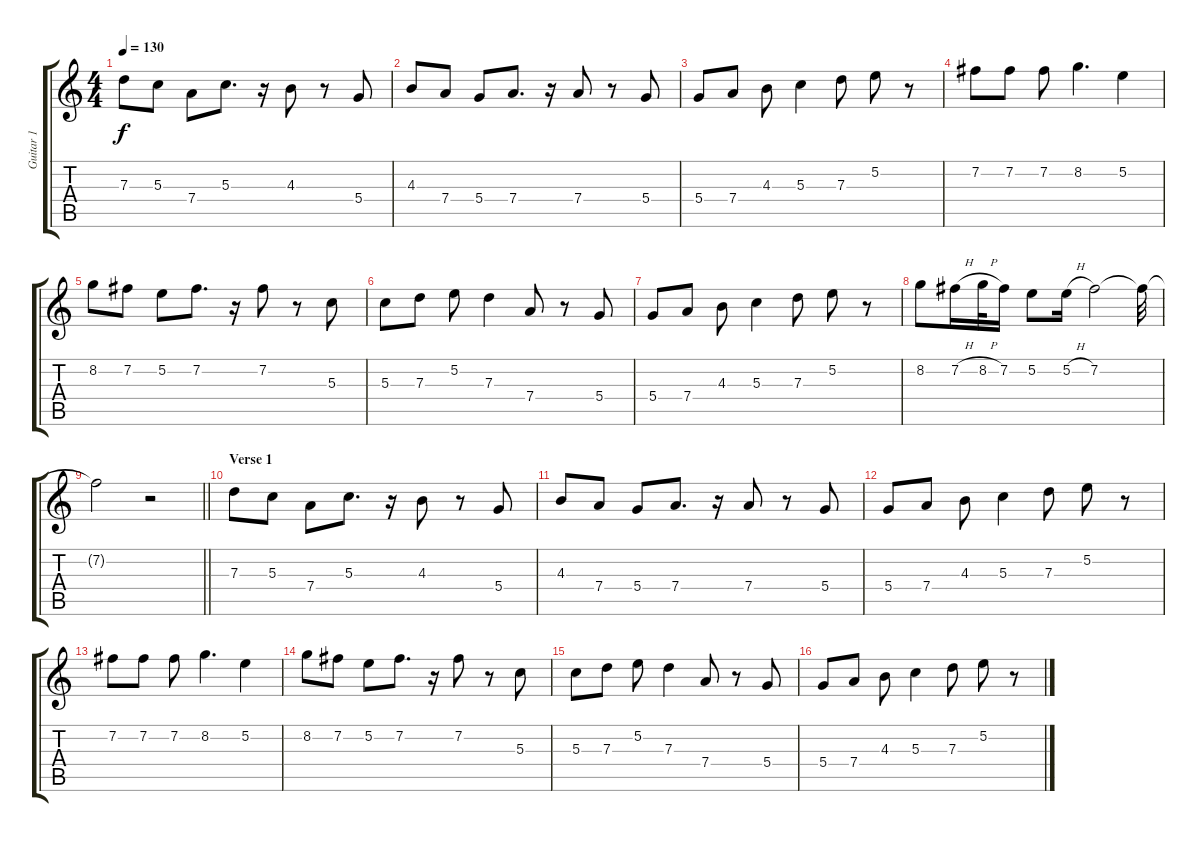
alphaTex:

\track ("Guitar 1" "Guitar 1") {instrument overdrivenguitar}
\staff {score tabs}
\tuning (E4 B3 G3 D3 A2 E2) {hide}
\ts (4 4)
\tempo 130
\clef g2
\ks c
7.3.8{dy f} 5.3.8 7.4.8 5.3.8{d} r.16 4.3.8 r.8 5.4.8 |
4.3.8 7.4.8 5.4.8 7.4.8{d} r.16 7.4.8 r.8 5.4.8 |
5.4.8 7.4.8 4.3.8 5.3.4 7.3.8 5.2.8 r.8 |
7.2.8 7.2.8 7.2.8 8.2.4{d} 5.2.4 |
8.2.8 7.2.8 5.2.8 7.2.8{d} r.16 7.2.8 r.8 5.3.8 |
5.3.8 7.3.8 5.2.8 7.3.4 7.4.8 r.8 5.4.8 |
5.4.8 7.4.8 4.3.8 5.3.4 7.3.8 5.2.8 r.8 |
8.2.8 7.2{h}.16 8.2{h}.32 7.2.16 5.2.8 5.2{h}.16 7.2.2 7.2{t}.32 |
\barLineRight lightlight
7.2{t}.2 r.2 |
\section ("" "Verse 1")
7.3.8 5.3.8 7.4.8 5.3.8{d} r.16 4.3.8 r.8 5.4.8 |
4.3.8 7.4.8 5.4.8 7.4.8{d} r.16 7.4.8 r.8 5.4.8 |
5.4.8 7.4.8 4.3.8 5.3.4 7.3.8 5.2.8 r.8 |
7.2.8 7.2.8 7.2.8 8.2.4{d} 5.2.4 |
8.2.8 7.2.8 5.2.8 7.2.8{d} r.16 7.2.8 r.8 5.3.8 |
5.3.8 7.3.8 5.2.8 7.3.4 7.4.8 r.8 5.4.8 |
5.4.8 7.4.8 4.3.8 5.3.4 7.3.8 5.2.8 r.8
